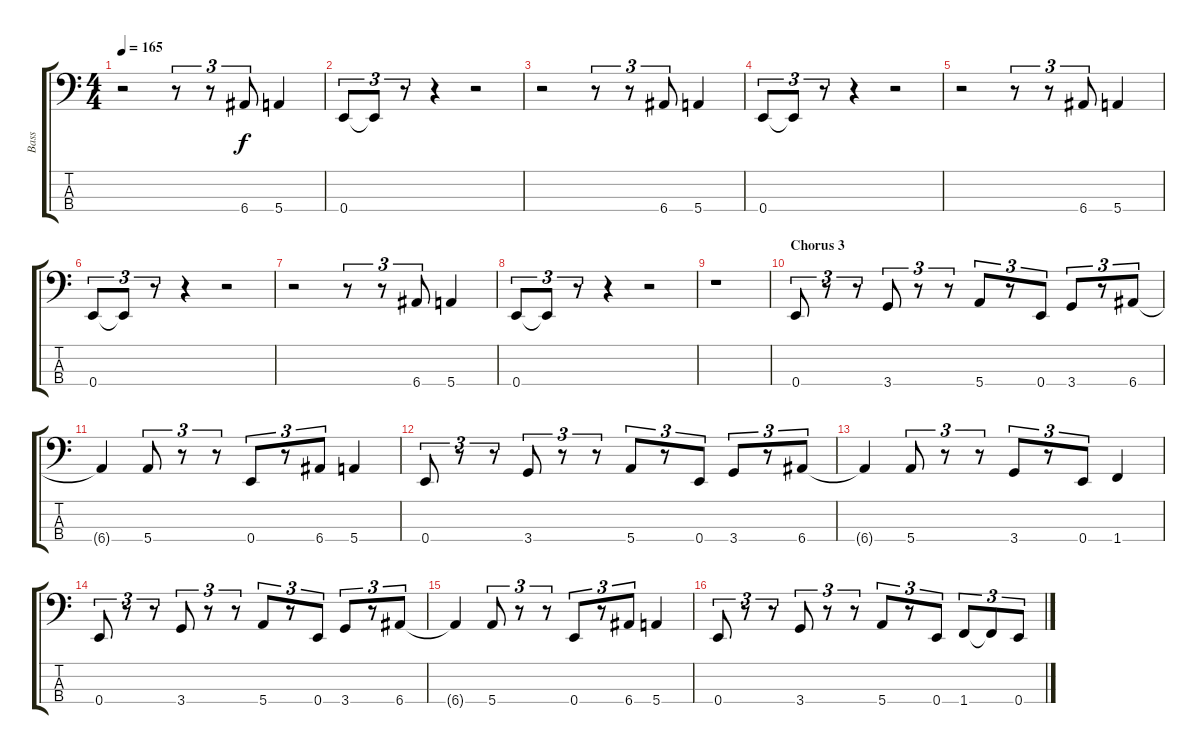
\track ("Bass" "Bass") {instrument electricbassfinger}
\staff {score tabs}
\tuning (G2 D2 A1 E1) {hide}
\ts (4 4)
\tempo 165
\clef f4
\ks c
r.2{dy f} r.8{tu (3 2)} r.8{tu (3 2)} 6.4.8{tu (3 2)} 5.4.4 |
0.4.8{tu (3 2)} 0.4{t}.8{tu (3 2)} r.8{tu (3 2)} r.4 r.2 |
r.2 r.8{tu (3 2)} r.8{tu (3 2)} 6.4.8{tu (3 2)} 5.4.4 |
0.4.8{tu (3 2)} 0.4{t}.8{tu (3 2)} r.8{tu (3 2)} r.4 r.2 |
r.2 r.8{tu (3 2)} r.8{tu (3 2)} 6.4.8{tu (3 2)} 5.4.4 |
0.4.8{tu (3 2)} 0.4{t}.8{tu (3 2)} r.8{tu (3 2)} r.4 r.2 |
r.2 r.8{tu (3 2)} r.8{tu (3 2)} 6.4.8{tu (3 2)} 5.4.4 |
0.4.8{tu (3 2)} 0.4{t}.8{tu (3 2)} r.8{tu (3 2)} r.4 r.2 |
r.1 |
\section ("" "Chorus 3")
0.4.8{tu (3 2)} r.8{tu (3 2)} r.8{tu (3 2)} 3.4.8{tu (3 2)} r.8{tu (3 2)} r.8{tu (3 2)} 5.4.8{tu (3 2)} r.8{tu (3 2)} 0.4.8{tu (3 2)} 3.4.8{tu (3 2)} r.8{tu (3 2)} 6.4.8{tu (3 2)} |
6.4{t}.4 5.4.8{tu (3 2)} r.8{tu (3 2)} r.8{tu (3 2)} 0.4.8{tu (3 2)} r.8{tu (3 2)} 6.4.8{tu (3 2)} 5.4.4 |
0.4.8{tu (3 2)} r.8{tu (3 2)} r.8{tu (3 2)} 3.4.8{tu (3 2)} r.8{tu (3 2)} r.8{tu (3 2)} 5.4.8{tu (3 2)} r.8{tu (3 2)} 0.4.8{tu (3 2)} 3.4.8{tu (3 2)} r.8{tu (3 2)} 6.4.8{tu (3 2)} |
6.4{t}.4 5.4.8{tu (3 2)} r.8{tu (3 2)} r.8{tu (3 2)} 3.4.8{tu (3 2)} r.8{tu (3 2)} 0.4.8{tu (3 2)} 1.4.4 |
0.4.8{tu (3 2)} r.8{tu (3 2)} r.8{tu (3 2)} 3.4.8{tu (3 2)} r.8{tu (3 2)} r.8{tu (3 2)} 5.4.8{tu (3 2)} r.8{tu (3 2)} 0.4.8{tu (3 2)} 3.4.8{tu (3 2)} r.8{tu (3 2)} 6.4.8{tu (3 2)} |
6.4{t}.4 5.4.8{tu (3 2)} r.8{tu (3 2)} r.8{tu (3 2)} 0.4.8{tu (3 2)} r.8{tu (3 2)} 6.4.8{tu (3 2)} 5.4.4 |
0.4.8{tu (3 2)} r.8{tu (3 2)} r.8{tu (3 2)} 3.4.8{tu (3 2)} r.8{tu (3 2)} r.8{tu (3 2)} 5.4.8{tu (3 2)} r.8{tu (3 2)} 0.4.8{tu (3 2)} 1.4.8{tu (3 2)} 1.4{t}.8{tu (3 2)} 0.4.8{tu (3 2)}
